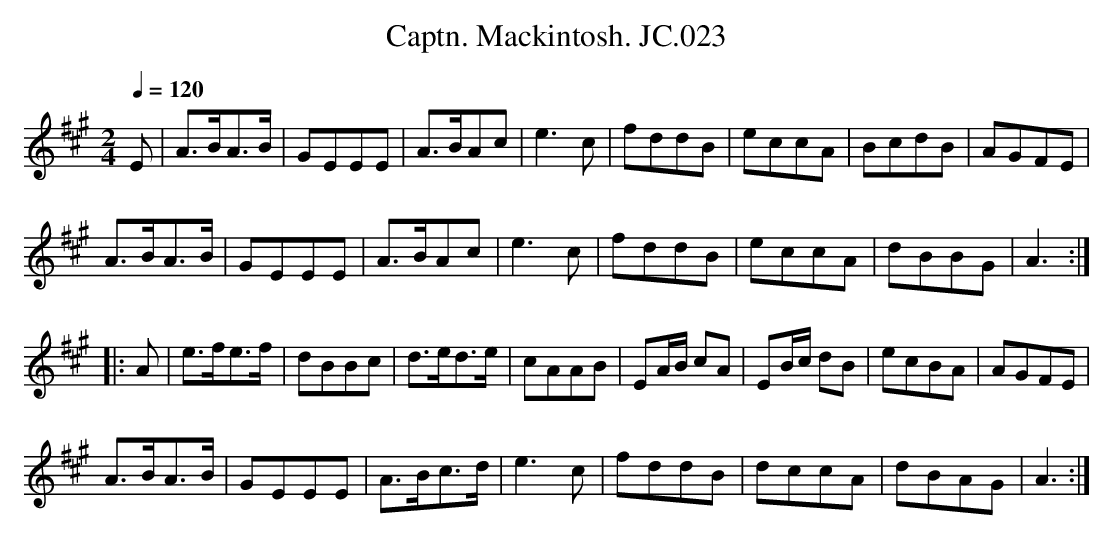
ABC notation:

X:1
T:Captn. Mackintosh. JC.023
M:2/4
L:1/8
Q:1/4=120
K:A
E|\\
A>BA>B|GEEE|A>BAc|e3c|fddB|eccA|BcdB|AGFE|
A>BA>B|GEEE|A>BAc|e3c|fddB|eccA|dBBG|A3:|
|:A|e>fe>f|dBBc|d>ed>e|cAAB|EA/B/ cA|EB/c/ dB|ecBA|AGFE|
A>BA>B|GEEE|A>Bc>d|e3c|fddB|dccA|dBAG|A3:|
